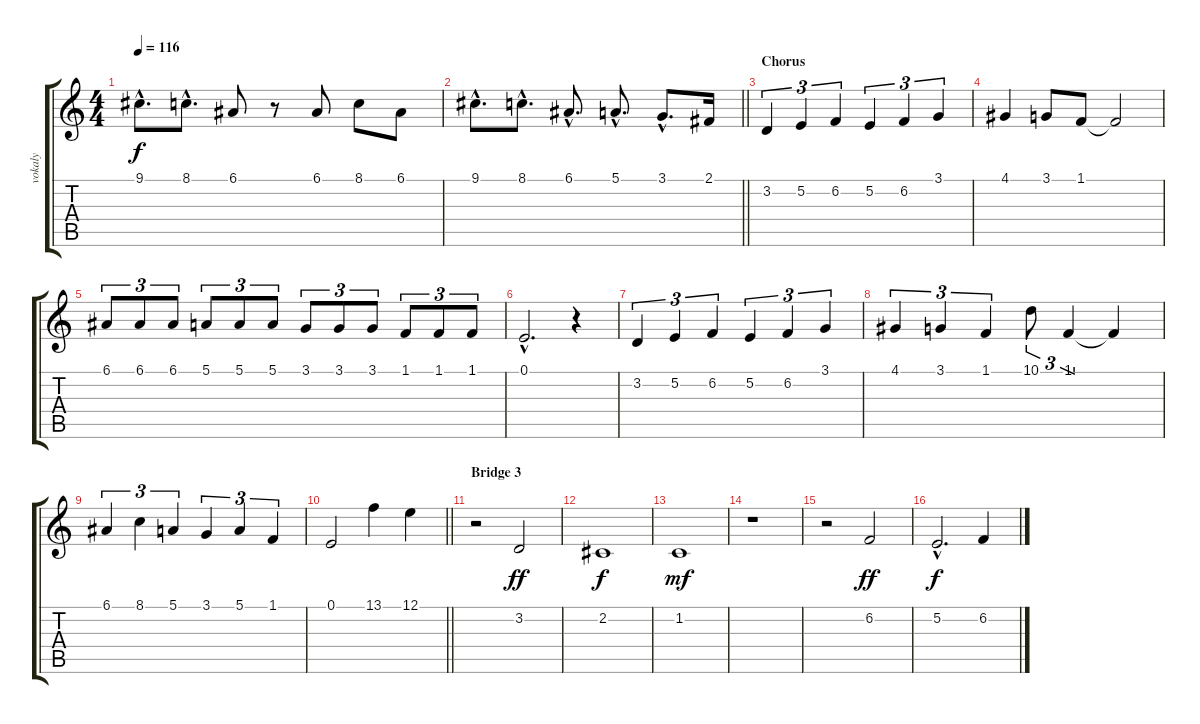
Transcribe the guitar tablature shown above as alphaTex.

\track ("vokaly" "vokaly") {instrument oboe}
\staff {score tabs}
\tuning (E4 B3 G3 D3 A2 E2) {hide}
\ts (4 4)
\tempo 116
\clef g2
\ks c
9.1{hac}.8{d dy f} 8.1{hac}.8{d} 6.1.8 r.8 6.1.8 8.1.8 6.1.8 |
\barLineRight lightlight
9.1{hac}.8{d} 8.1{hac}.8{d} 6.1{hac}.8{d} 5.1{hac}.8{d} 3.1{hac}.8{d} 2.1.16 |
\section ("" "Chorus")
3.2.4{tu (3 2)} 5.2.4{tu (3 2)} 6.2.4{tu (3 2)} 5.2.4{tu (3 2)} 6.2.4{tu (3 2)} 3.1.4{tu (3 2)} |
4.1.4 3.1.8 1.1.8 1.1{t}.2 |
6.1.8{tu (3 2)} 6.1.8{tu (3 2)} 6.1.8{tu (3 2)} 5.1.8{tu (3 2)} 5.1.8{tu (3 2)} 5.1.8{tu (3 2)} 3.1.8{tu (3 2)} 3.1.8{tu (3 2)} 3.1.8{tu (3 2)} 1.1.8{tu (3 2)} 1.1.8{tu (3 2)} 1.1.8{tu (3 2)} |
0.1{hac}.2{d} r.4 |
3.2.4{tu (3 2)} 5.2.4{tu (3 2)} 6.2.4{tu (3 2)} 5.2.4{tu (3 2)} 6.2.4{tu (3 2)} 3.1.4{tu (3 2)} |
4.1.4{tu (3 2)} 3.1.4{tu (3 2)} 1.1.4{tu (3 2)} 10.1.8{tu (3 2)} 1.1.4{tu (3 2)} 1.1{t}.4 |
6.1.4{tu (3 2)} 8.1.4{tu (3 2)} 5.1.4{tu (3 2)} 3.1.4{tu (3 2)} 5.1.4{tu (3 2)} 1.1.4{tu (3 2)} |
\barLineRight lightlight
0.1.2 13.1.4 12.1.4 |
\section ("" "Bridge 3")
r.2 3.2.2{dy ff} |
2.2.1{dy f} |
1.2.1{dy mf} |
r.1 |
r.2 6.2.2{dy ff} |
5.2{hac}.2{d dy f} 6.2.4
